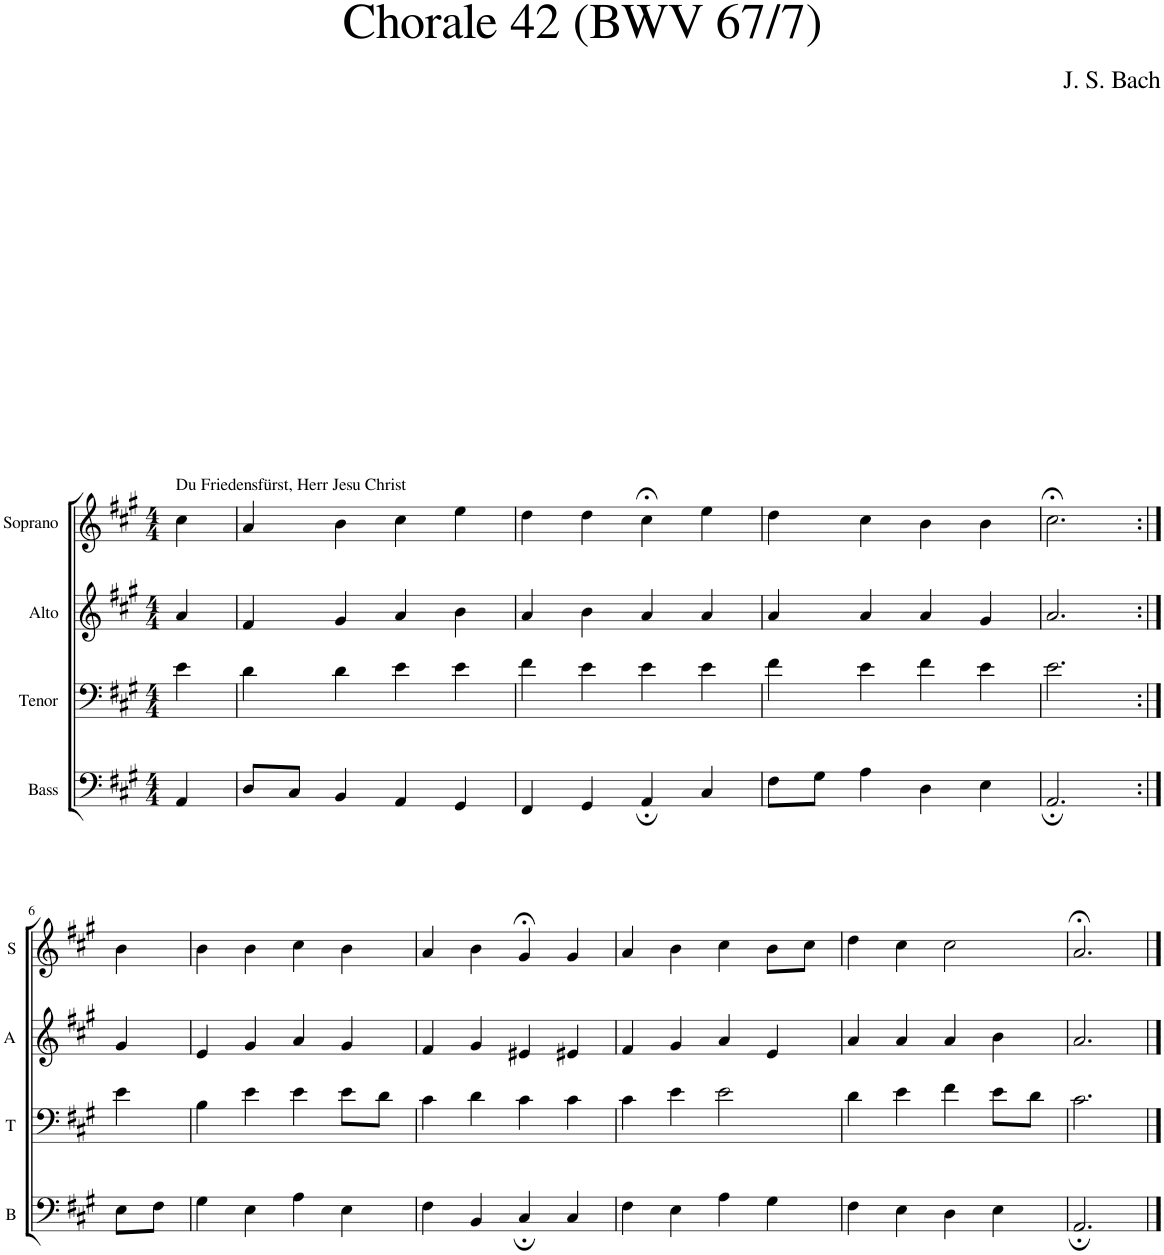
**kern	**kern	**kern	**kern
*part4	*part3	*part2	*part1
*staff4	*staff3	*staff2	*staff1
*I"Bass	*I"Tenor	*I"Alto	*I"Soprano
*I'B	*I'T	*I'A	*I'S
*clefF4	*clefF4	*clefG2	*clefG2
*k[f#c#g#]	*k[f#c#g#]	*k[f#c#g#]	*k[f#c#g#]
*M4/4	*M4/4	*M4/4	*M4/4
=1	=1	=1	=1
!	!	!	!LO:TX:a:t=Du Friedensfürst, Herr Jesu Christ
4AA/	4e\	4a/	4cc#\
=2	=2	=2	=2
8D/L	4d\	4f#/	4a/
8C#/J	.	.	.
4BB/	4d\	4g#/	4b\
4AA/	4e\	4a/	4cc#\
4GG#/	4e\	4b\	4ee\
=3	=3	=3	=3
4FF#/	4f#\	4a/	4dd\
4GG#/	4e\	4b\	4dd\
4AA;/	4e\	4a/	4cc#;<\
4C#/	4e\	4a/	4ee\
=4	=4	=4	=4
8F#\L	4f#\	4a/	4dd\
8G#\J	.	.	.
4A\	4e\	4a/	4cc#\
4D\	4f#\	4a/	4b\
4E\	4e\	4g#/	4b\
=5	=5	=5	=5
2.AA;/	2.e\	2.a/	2.cc#;<\
!!LO:LB:g=z
=6:|!	=6:|!	=6:|!	=6:|!
8E\L	4e\	4g#/	4b\
8F#\J	.	.	.
=7	=7	=7	=7
4G#\	4B\	4e/	4b\
4E\	4e\	4g#/	4b\
4A\	4e\	4a/	4cc#\
4E\	8e\L	4g#/	4b\
.	8d\J	.	.
=8	=8	=8	=8
4F#\	4c#\	4f#/	4a/
4BB/	4d\	4g#/	4b\
4C#;/	4c#\	4e#X/	4g#;</
4C#/	4c#\	4e#X/	4g#/
=9	=9	=9	=9
4F#\	4c#\	4f#/	4a/
4E\	4e\	4g#/	4b\
4A\	2e\	4a/	4cc#\
4G#\	.	4e/	8b\L
.	.	.	8cc#\J
=10	=10	=10	=10
4F#\	4d\	4a/	4dd\
4E\	4e\	4a/	4cc#\
4D\	4f#\	4a/	2cc#\
4E\	8e\L	4b\	.
.	8d\J	.	.
=11	=11	=11	=11
2.AA;/	2.c#\	2.a/	2.a;</
==	==	==	==
*-	*-	*-	*-
